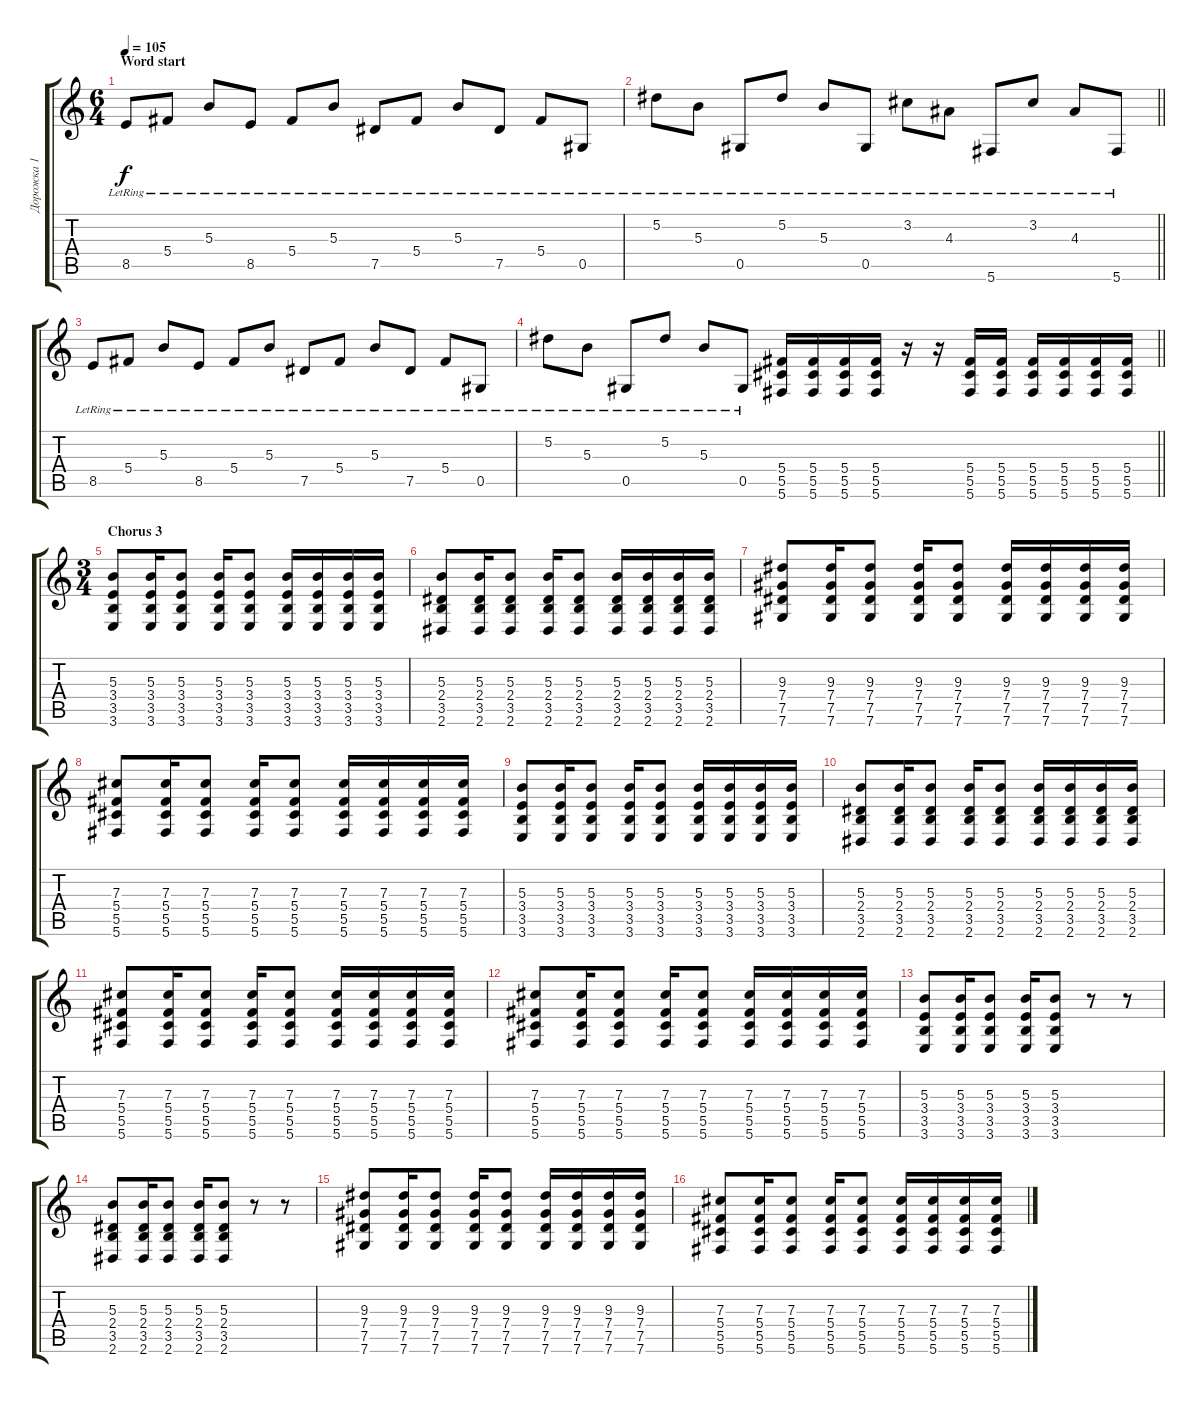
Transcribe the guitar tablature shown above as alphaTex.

\track ("Дорожка 1" "Дорожка 1") {instrument acousticguitarsteel}
\staff {score tabs}
\tuning (Eb4 Bb3 Gb3 Db3 Ab2 Db2) {hide}
\ts (6 4)
\section ("" "Word start")
\tempo 105
\clef g2
\ks c
8.5{lr}.8{dy f} 5.4{lr}.8 5.3{lr}.8 8.5{lr}.8 5.4{lr}.8 5.3{lr}.8 7.5{lr}.8 5.4{lr}.8 5.3{lr}.8 7.5{lr}.8 5.4{lr}.8 0.5{lr}.8 |
\barLineRight lightlight
5.2{lr}.8 5.3{lr}.8 0.5{lr}.8 5.2{lr}.8 5.3{lr}.8 0.5{lr}.8 3.2{lr}.8 4.3{lr}.8 5.6{lr}.8 3.2{lr}.8 4.3{lr}.8 5.6{lr}.8 |
8.5{lr}.8 5.4{lr}.8 5.3{lr}.8 8.5{lr}.8 5.4{lr}.8 5.3{lr}.8 7.5{lr}.8 5.4{lr}.8 5.3{lr}.8 7.5{lr}.8 5.4{lr}.8 0.5{lr}.8 |
\barLineRight lightlight
5.2{lr}.8 5.3{lr}.8 0.5{lr}.8 5.2{lr}.8 5.3{lr}.8 0.5{lr}.8 (5.4 5.5 5.6).16 (5.4 5.5 5.6).16 (5.4 5.5 5.6).16 (5.4 5.5 5.6).16 r.16 r.16 (5.4 5.5 5.6).16 (5.4 5.5 5.6).16 (5.4 5.5 5.6).16 (5.4 5.5 5.6).16 (5.4 5.5 5.6).16 (5.4 5.5 5.6).16 |
\ts (3 4)
\section ("" "Chorus 3")
(5.3 3.4 3.5 3.6).8 (5.3 3.4 3.5 3.6).16 (5.3 3.4 3.5 3.6).8 (5.3 3.4 3.5 3.6).16 (5.3 3.4 3.5 3.6).8 (5.3 3.4 3.5 3.6).16 (5.3 3.4 3.5 3.6).16 (5.3 3.4 3.5 3.6).16 (5.3 3.4 3.5 3.6).16 |
(5.3 2.4 3.5 2.6).8 (5.3 2.4 3.5 2.6).16 (5.3 2.4 3.5 2.6).8 (5.3 2.4 3.5 2.6).16 (5.3 2.4 3.5 2.6).8 (5.3 2.4 3.5 2.6).16 (5.3 2.4 3.5 2.6).16 (5.3 2.4 3.5 2.6).16 (5.3 2.4 3.5 2.6).16 |
(9.3 7.4 7.5 7.6).8 (9.3 7.4 7.5 7.6).16 (9.3 7.4 7.5 7.6).8 (9.3 7.4 7.5 7.6).16 (9.3 7.4 7.5 7.6).8 (9.3 7.4 7.5 7.6).16 (9.3 7.4 7.5 7.6).16 (9.3 7.4 7.5 7.6).16 (9.3 7.4 7.5 7.6).16 |
(7.3 5.4 5.5 5.6).8 (7.3 5.4 5.5 5.6).16 (7.3 5.4 5.5 5.6).8 (7.3 5.4 5.5 5.6).16 (7.3 5.4 5.5 5.6).8 (7.3 5.4 5.5 5.6).16 (7.3 5.4 5.5 5.6).16 (7.3 5.4 5.5 5.6).16 (7.3 5.4 5.5 5.6).16 |
(5.3 3.4 3.5 3.6).8 (5.3 3.4 3.5 3.6).16 (5.3 3.4 3.5 3.6).8 (5.3 3.4 3.5 3.6).16 (5.3 3.4 3.5 3.6).8 (5.3 3.4 3.5 3.6).16 (5.3 3.4 3.5 3.6).16 (5.3 3.4 3.5 3.6).16 (5.3 3.4 3.5 3.6).16 |
(5.3 2.4 3.5 2.6).8 (5.3 2.4 3.5 2.6).16 (5.3 2.4 3.5 2.6).8 (5.3 2.4 3.5 2.6).16 (5.3 2.4 3.5 2.6).8 (5.3 2.4 3.5 2.6).16 (5.3 2.4 3.5 2.6).16 (5.3 2.4 3.5 2.6).16 (5.3 2.4 3.5 2.6).16 |
(7.3 5.4 5.5 5.6).8 (7.3 5.4 5.5 5.6).16 (7.3 5.4 5.5 5.6).8 (7.3 5.4 5.5 5.6).16 (7.3 5.4 5.5 5.6).8 (7.3 5.4 5.5 5.6).16 (7.3 5.4 5.5 5.6).16 (7.3 5.4 5.5 5.6).16 (7.3 5.4 5.5 5.6).16 |
(7.3 5.4 5.5 5.6).8 (7.3 5.4 5.5 5.6).16 (7.3 5.4 5.5 5.6).8 (7.3 5.4 5.5 5.6).16 (7.3 5.4 5.5 5.6).8 (7.3 5.4 5.5 5.6).16 (7.3 5.4 5.5 5.6).16 (7.3 5.4 5.5 5.6).16 (7.3 5.4 5.5 5.6).16 |
(5.3 3.4 3.5 3.6).8 (5.3 3.4 3.5 3.6).16 (5.3 3.4 3.5 3.6).8 (5.3 3.4 3.5 3.6).16 (5.3 3.4 3.5 3.6).8 r.8 r.8 |
(5.3 2.4 3.5 2.6).8 (5.3 2.4 3.5 2.6).16 (5.3 2.4 3.5 2.6).8 (5.3 2.4 3.5 2.6).16 (5.3 2.4 3.5 2.6).8 r.8 r.8 |
(9.3 7.4 7.5 7.6).8 (9.3 7.4 7.5 7.6).16 (9.3 7.4 7.5 7.6).8 (9.3 7.4 7.5 7.6).16 (9.3 7.4 7.5 7.6).8 (9.3 7.4 7.5 7.6).16 (9.3 7.4 7.5 7.6).16 (9.3 7.4 7.5 7.6).16 (9.3 7.4 7.5 7.6).16 |
(7.3 5.4 5.5 5.6).8 (7.3 5.4 5.5 5.6).16 (7.3 5.4 5.5 5.6).8 (7.3 5.4 5.5 5.6).16 (7.3 5.4 5.5 5.6).8 (7.3 5.4 5.5 5.6).16 (7.3 5.4 5.5 5.6).16 (7.3 5.4 5.5 5.6).16 (7.3 5.4 5.5 5.6).16
